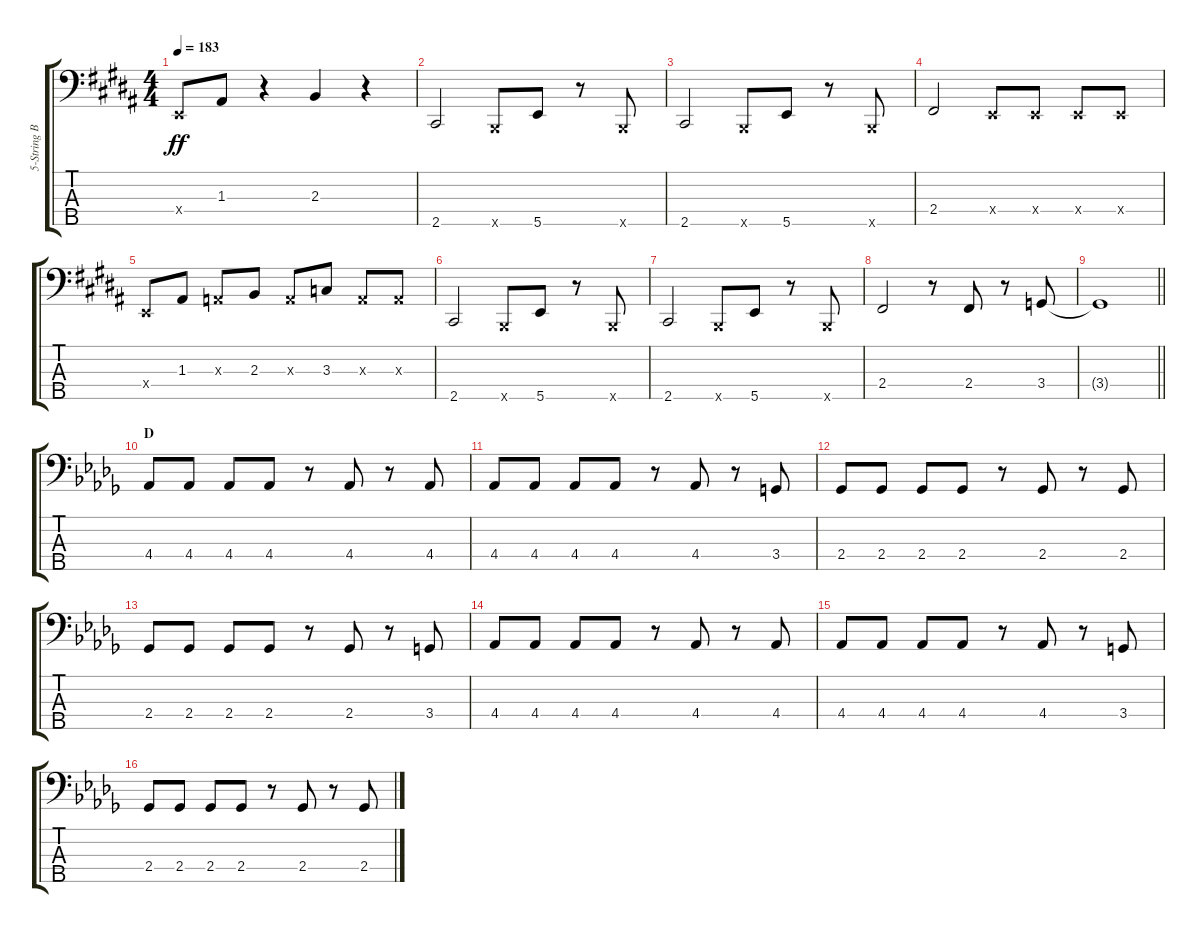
\track ("5-String Bass" "5-String B") {instrument electricbassfinger}
\staff {score tabs}
\tuning (G2 D2 A1 E1 B0) {hide}
\ts (4 4)
\tempo 183
\clef f4
\ks b
0.4{x}.8{dy ff} 1.3.8 r.4 2.3.4 r.4 |
2.5.2 0.5{x}.8 5.5.8 r.8 0.5{x}.8 |
2.5.2 0.5{x}.8 5.5.8 r.8 0.5{x}.8 |
2.4.2 0.4{x}.8 0.4{x}.8 0.4{x}.8 0.4{x}.8 |
0.4{x}.8 1.3.8 0.3{x}.8 2.3.8 0.3{x}.8 3.3.8 0.3{x}.8 0.3{x}.8 |
2.5.2 0.5{x}.8 5.5.8 r.8 0.5{x}.8 |
2.5.2 0.5{x}.8 5.5.8 r.8 0.5{x}.8 |
2.4.2 r.8 2.4.8 r.8 3.4.8 |
\barLineRight lightlight
3.4{t}.1 |
\section ("" "D")
\ks db
4.4.8 4.4.8 4.4.8 4.4.8 r.8 4.4.8 r.8 4.4.8 |
4.4.8 4.4.8 4.4.8 4.4.8 r.8 4.4.8 r.8 3.4.8 |
2.4.8 2.4.8 2.4.8 2.4.8 r.8 2.4.8 r.8 2.4.8 |
2.4.8 2.4.8 2.4.8 2.4.8 r.8 2.4.8 r.8 3.4.8 |
4.4.8 4.4.8 4.4.8 4.4.8 r.8 4.4.8 r.8 4.4.8 |
4.4.8 4.4.8 4.4.8 4.4.8 r.8 4.4.8 r.8 3.4.8 |
2.4.8 2.4.8 2.4.8 2.4.8 r.8 2.4.8 r.8 2.4.8
